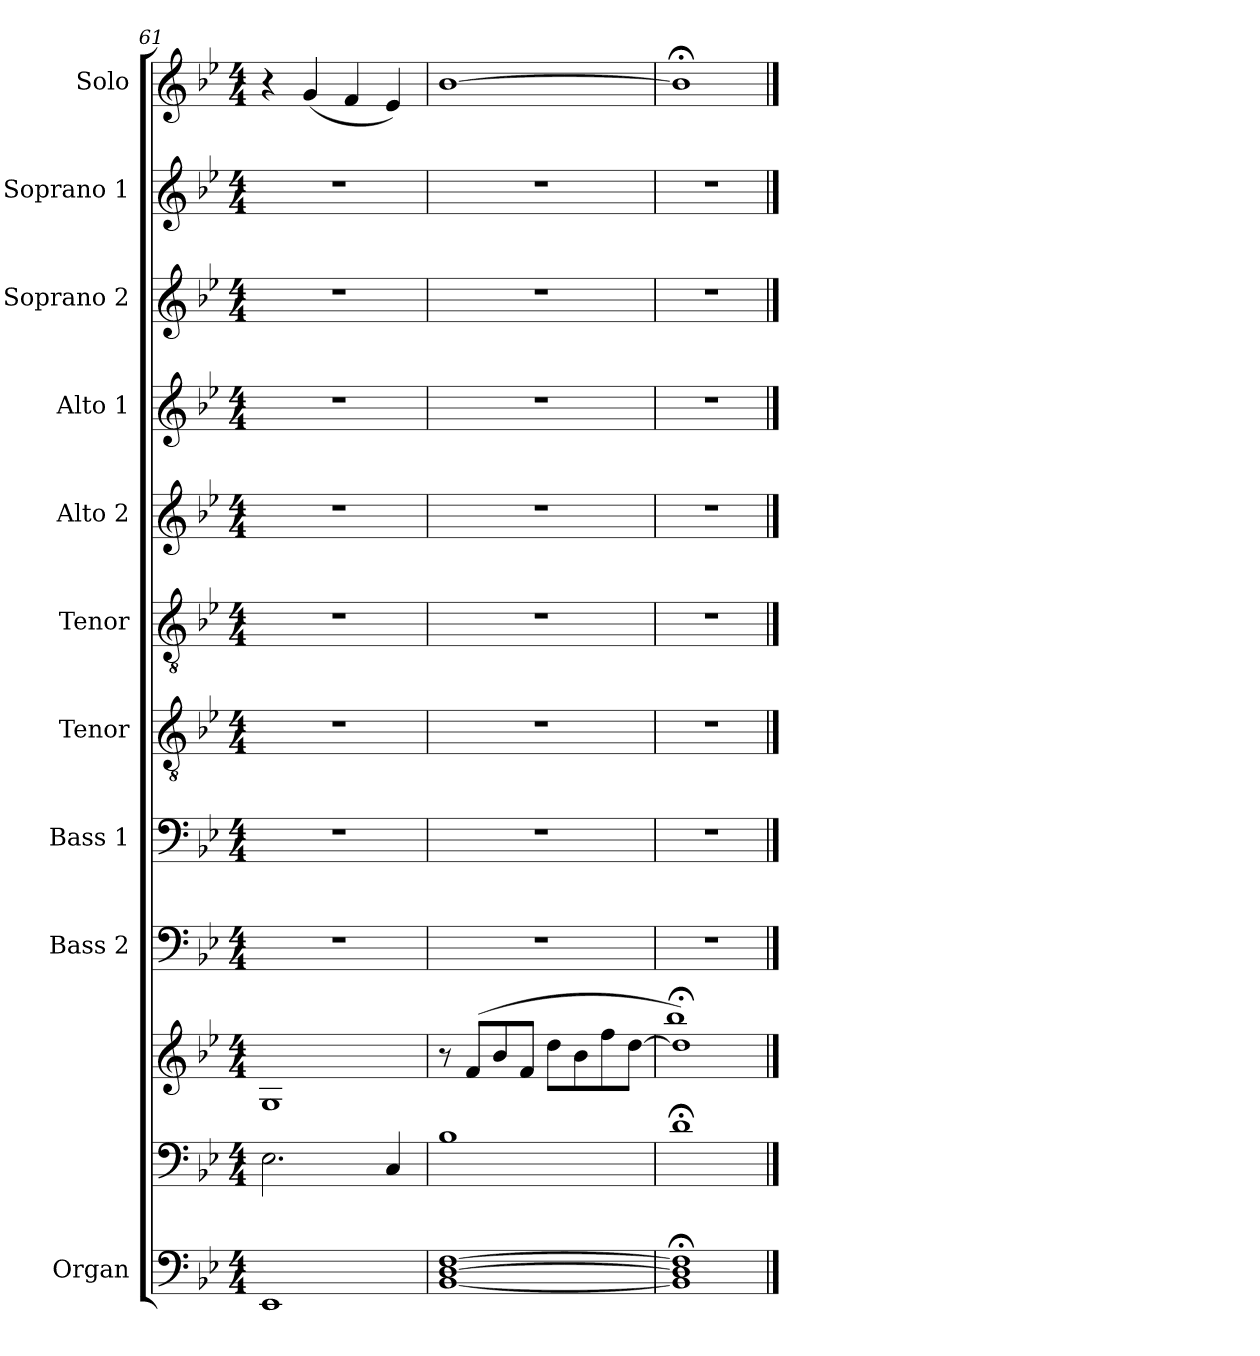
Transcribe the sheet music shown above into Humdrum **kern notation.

**kern	**kern	**kern	**kern	**kern	**kern	**kern	**kern	**kern	**kern	**kern	**kern
*part10	*part10	*part10	*part9	*part8	*part7	*part6	*part5	*part4	*part3	*part2	*part1
*staff12	*staff11	*staff10	*staff9	*staff8	*staff7	*staff6	*staff5	*staff4	*staff3	*staff2	*staff1
*I"Organ	*	*	*I"Bass 2	*I"Bass 1	*I"Tenor	*I"Tenor	*I"Alto 2	*I"Alto 1	*I"Soprano 2	*I"Soprano 1	*I"Solo
*I'Org.	*	*	*I'B2	*I'B1	*I'T.	*I'T.	*I'A2	*I'A1	*I'S2	*I'S1	*I'Solo
*clefF4	*clefF4	*clefG2	*clefF4	*clefF4	*clefGv2	*clefGv2	*clefG2	*clefG2	*clefG2	*clefG2	*clefG2
*k[b-e-]	*k[b-e-]	*k[b-e-]	*k[b-e-]	*k[b-e-]	*k[b-e-]	*k[b-e-]	*k[b-e-]	*k[b-e-]	*k[b-e-]	*k[b-e-]	*k[b-e-]
*M4/4	*M4/4	*M4/4	*M4/4	*M4/4	*M4/4	*M4/4	*M4/4	*M4/4	*M4/4	*M4/4	*M4/4
=61	=61	=61	=61	=61	=61	=61	=61	=61	=61	=61	=61
1EE-	2.E-\	1G	1r	1r	1r	1r	1r	1r	1r	1r	4r
.	.	.	.	.	.	.	.	.	.	.	(<4g/
.	.	.	.	.	.	.	.	.	.	.	4f/
.	4C/	.	.	.	.	.	.	.	.	.	4e-/)
=62	=62	=62	=62	=62	=62	=62	=62	=62	=62	=62	=62
*	*	*	*	*	*	*	*	*	*	*	*MM56
!	!	!	!	!	!	!	!	!	!	!	!LO:TX:a:t=rit.
*	*	*	*	*	*	*	*	*	*	*	*^
*	*	*	*	*	*	*	*	*	*	*	*	*^
*	*	*	*	*	*	*	*	*	*	*	*	*	*^
*	*	*	*	*	*	*	*	*	*	*	*	*	*	*^
*	*	*	*	*	*	*	*	*	*	*	*	*	*	*	*^
*	*	*	*	*	*	*	*	*	*	*	*	*	*	*	*	*^
[1BB- [1D [1F	1B-	8r	1r	1r	1r	1r	1r	1r	1r	1r	[1b-	8ryy	4ryy	4.ryy	2ryy	2ryy	2.ryy
*	*	*	*	*	*	*	*	*	*	*	*MM54	*	*	*	*	*	*
.	.	(>8f/L	.	.	.	.	.	.	.	.	.	2..ryy	.	.	.	.	.
*	*	*	*	*	*	*	*	*	*	*	*MM52	*	*	*	*	*	*
.	.	8b-/	.	.	.	.	.	.	.	.	.	.	2.ryy	.	.	.	.
*	*	*	*	*	*	*	*	*	*	*	*MM50	*	*	*	*	*	*
.	.	8f/J	.	.	.	.	.	.	.	.	.	.	.	2ryy	.	.	.
*	*	*	*	*	*	*	*	*	*	*	*MM48	*	*	*	*	*	*
.	.	8dd\L	.	.	.	.	.	.	.	.	.	.	.	.	2ryy	8ryy	.
*	*	*	*	*	*	*	*	*	*	*	*MM46	*	*	*	*	*	*
.	.	8b-\	.	.	.	.	.	.	.	.	.	.	.	.	.	4.ryy	.
*	*	*	*	*	*	*	*	*	*	*	*MM44	*	*	*	*	*	*
.	.	8ff\	.	.	.	.	.	.	.	.	.	.	.	.	.	.	4ryy
*	*	*	*	*	*	*	*	*	*	*	*MM42	*	*	*	*	*	*
.	.	[8dd\J	.	.	.	.	.	.	.	.	.	.	.	8ryy	.	.	.
*	*	*	*	*	*	*	*	*	*	*	*v	*v	*v	*v	*v	*v	*v
=63	=63	=63	=63	=63	=63	=63	=63	=63	=63	=63	=63
*	*	*	*	*	*	*	*	*	*	*	*MM40
*	*	*^	*	*	*	*	*	*	*	*	*
1BB-];< 1D];< 1F];<	1d;<	1dd;<])	1bb-	1r	1r	1r	1r	1r	1r	1r	1r	1b-;<]
*	*	*v	*v	*	*	*	*	*	*	*	*	*
==	==	==	==	==	==	==	==	==	==	==	==
*-	*-	*-	*-	*-	*-	*-	*-	*-	*-	*-	*-
